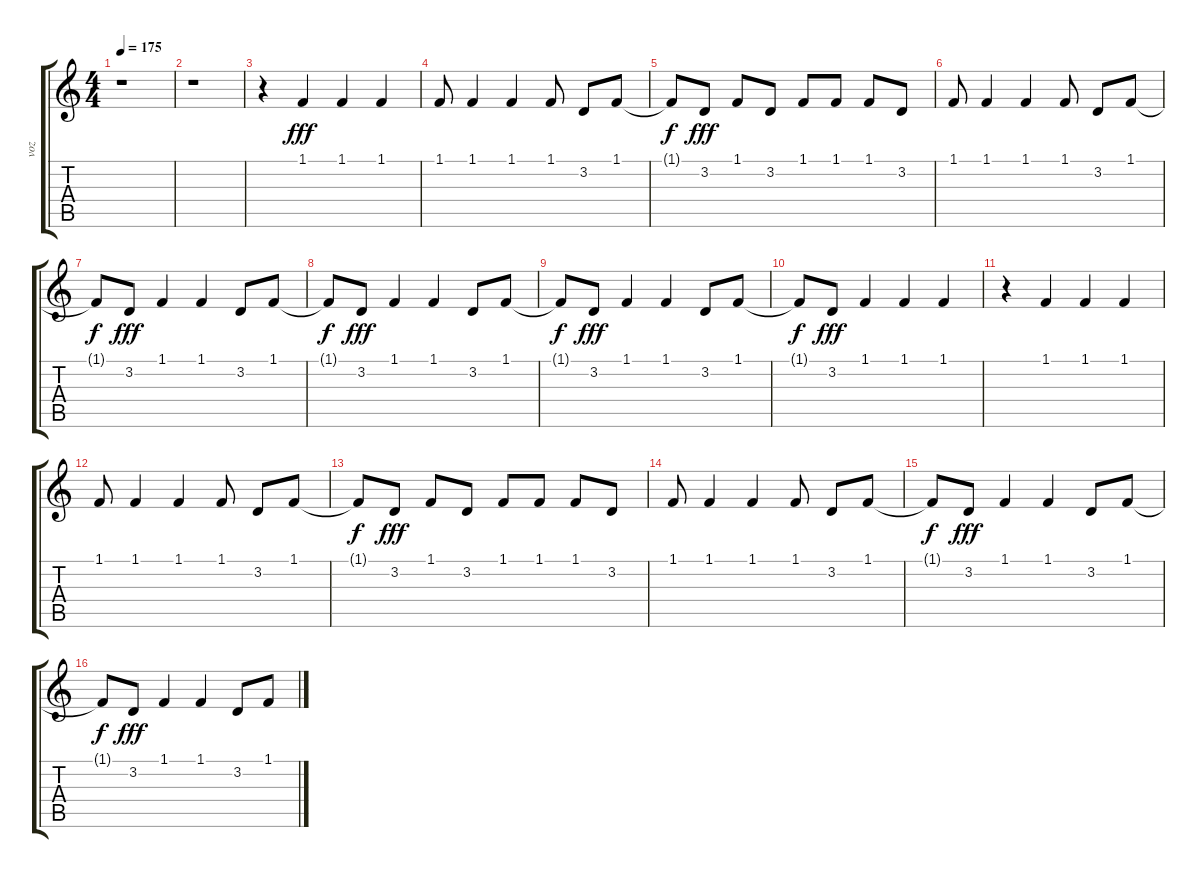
\track ("voz" "voz") {instrument violin}
\staff {score tabs}
\tuning (E4 B3 G3 D3 A2 E2) {hide}
\ts (4 4)
\tempo 175
\clef g2
\ks c
r.1{dy fff} |
r.1 |
r.4 1.1.4 1.1.4 1.1.4 |
1.1.8 1.1.4 1.1.4 1.1.8 3.2.8 1.1.8 |
1.1{t}.8{dy f} 3.2.8{dy fff} 1.1.8 3.2.8 1.1.8 1.1.8 1.1.8 3.2.8 |
1.1.8 1.1.4 1.1.4 1.1.8 3.2.8 1.1.8 |
1.1{t}.8{dy f} 3.2.8{dy fff} 1.1.4 1.1.4 3.2.8 1.1.8 |
1.1{t}.8{dy f} 3.2.8{dy fff} 1.1.4 1.1.4 3.2.8 1.1.8 |
1.1{t}.8{dy f} 3.2.8{dy fff} 1.1.4 1.1.4 3.2.8 1.1.8 |
1.1{t}.8{dy f} 3.2.8{dy fff} 1.1.4 1.1.4 1.1.4 |
r.4 1.1.4 1.1.4 1.1.4 |
1.1.8 1.1.4 1.1.4 1.1.8 3.2.8 1.1.8 |
1.1{t}.8{dy f} 3.2.8{dy fff} 1.1.8 3.2.8 1.1.8 1.1.8 1.1.8 3.2.8 |
1.1.8 1.1.4 1.1.4 1.1.8 3.2.8 1.1.8 |
1.1{t}.8{dy f} 3.2.8{dy fff} 1.1.4 1.1.4 3.2.8 1.1.8 |
1.1{t}.8{dy f} 3.2.8{dy fff} 1.1.4 1.1.4 3.2.8 1.1.8
